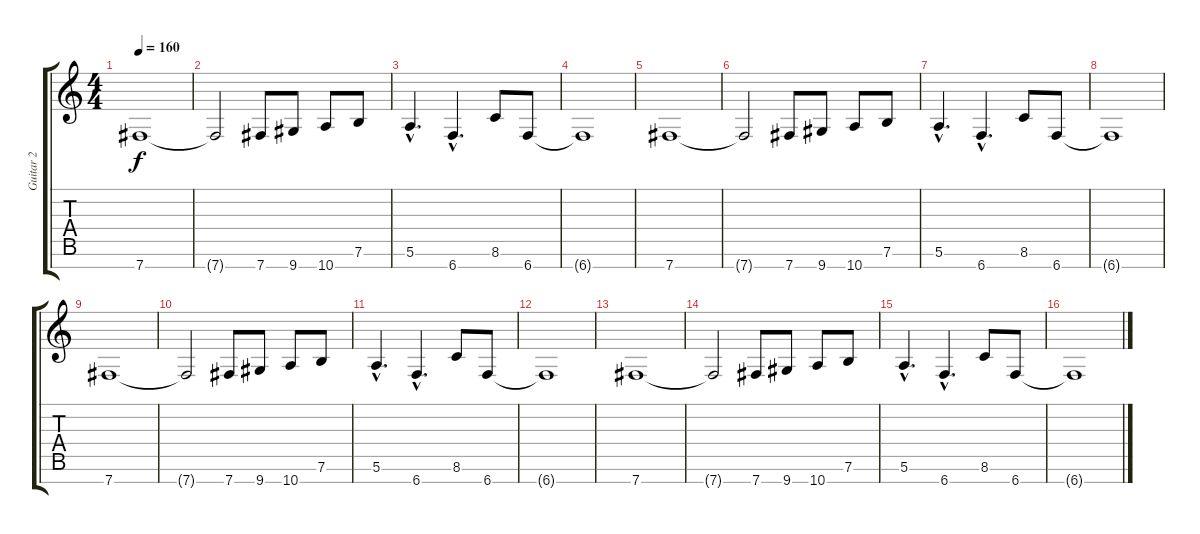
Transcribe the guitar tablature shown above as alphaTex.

\track ("Guitar 2" "Guitar 2") {instrument distortionguitar}
\staff {score tabs}
\tuning (E4 B3 G3 D3 A2 E2 B1) {hide}
\ts (4 4)
\section ("" "")
\tempo 160
\clef g2
\ks c
7.7.1{dy f} |
7.7{t}.2 7.7.8 9.7.8 10.7.8 7.6.8 |
5.6{hac}.4{d} 6.7{hac}.4{d} 8.6.8 6.7.8 |
6.7{t}.1 |
7.7.1 |
7.7{t}.2 7.7.8 9.7.8 10.7.8 7.6.8 |
5.6{hac}.4{d} 6.7{hac}.4{d} 8.6.8 6.7.8 |
6.7{t}.1 |
7.7.1 |
7.7{t}.2 7.7.8 9.7.8 10.7.8 7.6.8 |
5.6{hac}.4{d} 6.7{hac}.4{d} 8.6.8 6.7.8 |
6.7{t}.1 |
7.7.1 |
7.7{t}.2 7.7.8 9.7.8 10.7.8 7.6.8 |
5.6{hac}.4{d} 6.7{hac}.4{d} 8.6.8 6.7.8 |
6.7{t}.1
